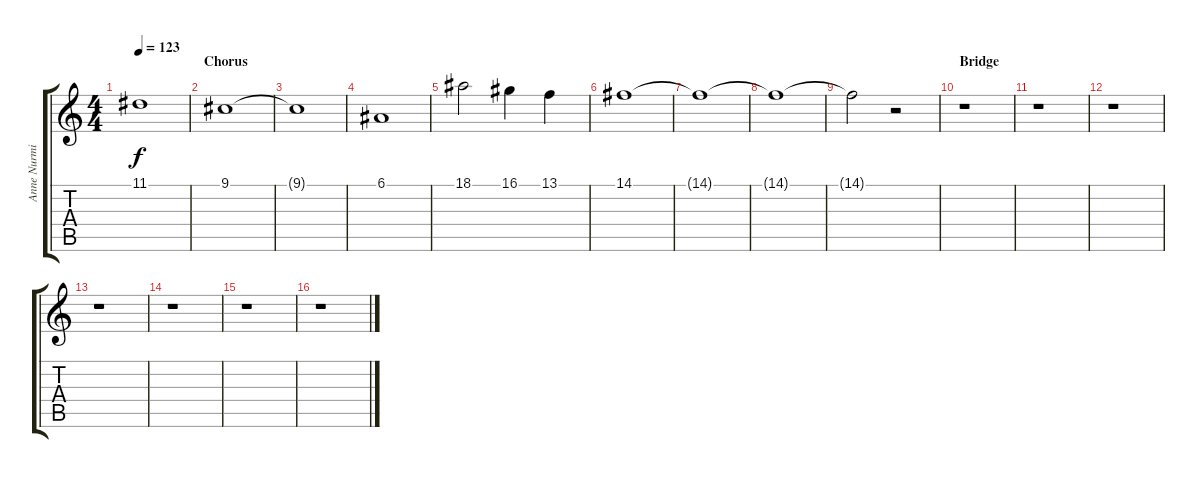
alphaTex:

\track ("Anne Nurmi" "Anne Nurmi") {instrument synthstrings2}
\staff {score tabs}
\tuning (E4 B3 G3 D3 A2 E2) {hide}
\ts (4 4)
\tempo 123
\clef g2
\ks c
11.1.1{dy f} |
\section ("" "Chorus")
9.1.1{instrument pad4choir} |
9.1{t}.1 |
6.1.1 |
18.1.2 16.1.4 13.1.4 |
14.1.1 |
14.1{t}.1 |
14.1{t}.1 |
14.1{t}.2 r.2 |
\section ("" "Bridge")
r.1 |
r.1 |
r.1 |
r.1 |
r.1 |
r.1 |
r.1
